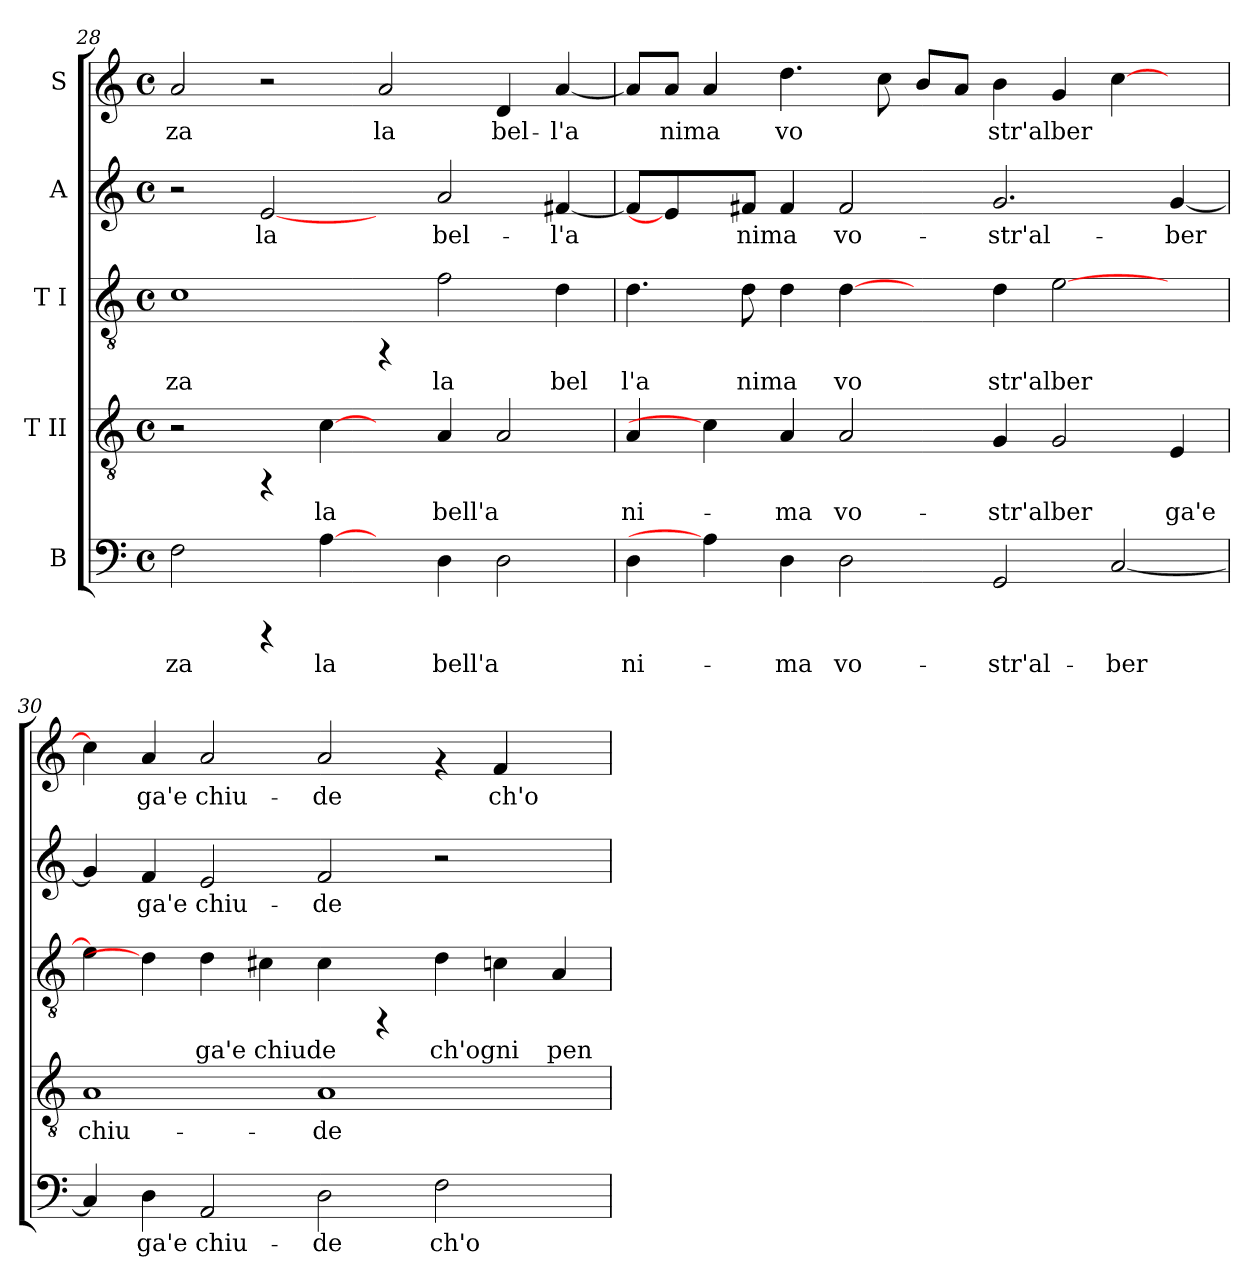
**kern	**text	**kern	**text	**kern	**text	**kern	**text	**kern	**text
*part5	*part5	*part4	*part4	*part3	*part3	*part2	*part2	*part1	*part1
*staff5	*staff5	*staff4	*staff4	*staff3	*staff3	*staff2	*staff2	*staff1	*staff1
*I"B	*	*I"T II	*	*I"T I	*	*I"A	*	*I"S	*
!!LO:LB:g=z
*clefF4	*	*clefGv2	*	*clefGv2	*	*clefG2	*	*clefG2	*
*k[]	*	*k[]	*	*k[]	*	*k[]	*	*k[]	*
*C:	*	*C:	*	*C:	*	*C:	*	*C:	*
*M4/4	*	*M4/4	*	*M4/4	*	*M4/4	*	*M4/4	*
*met(c)	*	*met(c)	*	*met(c)	*	*met(c)	*	*met(c)	*
=28	=28	=28	=28	=28	=28	=28	=28	=28	=28
!	!LO:LY:b:cj	!	!	!	!LO:LY:b:cj	!	!	!	!LO:LY:b:cj
2F\	-za	2r	.	1c	za	2r	.	2a/	za
!	!	!	!	!	!	!	!LO:LY:b:cj	!	!
4rCCC	.	4rFF	.	.	.	[2e/	la	2r	.
!	!LO:LY:b:cj	!	!LO:LY:b:cj	!	!	!	!	!	!
[4A\	la	[4c\	la	.	.	.	.	.	.
!	!	!	!	!	!	!	!	!	!LO:LY:b:cj
4ryy	.	4ryy	.	4rFF	.	4ryy	.	2a/	la
!	!LO:LY:b:cj	!	!LO:LY:b:cj	!	!LO:LY:b:cj	!	!LO:LY:b:cj	!	!
4D\	bell'a-	4A/	bell'a-	2f\	la	2a/	bel-	.	.
!	!LO:LY:b:cj	!	!LO:LY:b:cj	!	!	!	!	!	!LO:LY:b:cj
2D\	--	2A/	--	.	.	.	.	4d/	bel-
!	!	!	!	!	!LO:LY:b:cj	!	!LO:LY:b:cj	!	!LO:LY:b:cj
.	.	.	.	4d\	bel	[<4f#X/	-l'a-	[<4a/	-l'a-
=29	=29	=29	=29	=29	=29	=29	=29	=29	=29
!	!LO:LY:b:cj	!	!LO:LY:b:cj	!	!LO:LY:b:cj	!	!LO:LY:b:cj	!	!LO:LY:b:cj
4D\	-ni-	4A/	-ni-	4.d\	l'a	8f#/L]	--	8a/L]	--
!	!	!	!	!	!	!	!	!	!LO:LY:b:cj
.	.	.	.	.	.	4e/]	.	8a/J	-nima
!	!	!	!	!	!	!	!	!	!LO:LY:b:cj
4A\]	.	4c\]	.	.	.	.	.	4a/	.
!	!	!	!	!	!LO:LY:b:cj	!	!LO:LY:b:cj	!	!
.	.	.	.	8d\	nima	8f#X/J	-nima	.	.
!	!LO:LY:b:cj	!	!LO:LY:b:cj	!	!LO:LY:b:cj	!	!LO:LY:b:cj	!	!LO:LY:b:cj
4D\	-ma	4A/	-ma	4d\	.	4f#/	.	4.dd\	vo-
!	!LO:LY:b:cj	!	!LO:LY:b:cj	!	!LO:LY:b:cj	!	!LO:LY:b:cj	!	!
2D\	vo-	2A/	vo-	[4d\	vo	2f#/	vo-	.	.
!	!	!	!	!	!	!	!	!	!LO:LY:b:cj
.	.	.	.	.	.	.	.	8cc\	--
!	!	!	!	!	!	!	!	!	!LO:LY:b:cj
.	.	.	.	4ryy	.	.	.	8b/L	--
!	!	!	!	!	!	!	!	!	!LO:LY:b:cj
.	.	.	.	.	.	.	.	8a/J	--
!	!LO:LY:b:cj	!	!LO:LY:b:cj	!	!LO:LY:b:cj	!	!LO:LY:b:cj	!	!LO:LY:b:cj
2GG/	-str'al-	4G/	-str'alber-	4d\	str'alber	2.g/	-str'al-	4b\	-str'alber-
!	!	!	!LO:LY:b:cj	!	!LO:LY:b:cj	!	!	!	!LO:LY:b:cj
.	.	2G/	--	[>2e\	.	.	.	4g/	--
!	!LO:LY:b:cj	!	!	!	!	!	!	!	!LO:LY:b:cj
[<2C/	-ber-	.	.	.	.	.	.	[>4cc\	--
!	!	!	!LO:LY:b:cj	!	!	!	!LO:LY:b:cj	!	!
.	.	4E/	-ga'e	4ryy	.	[<4g/	-ber-	4ryy	.
=30	=30	=30	=30	=30	=30	=30	=30	=30	=30
!	!LO:LY:b:cj	!	!LO:LY:b:cj	!	!LO:LY:b:cj	!	!LO:LY:b:cj	!	!LO:LY:b:cj
4C/]	--	1A	chiu-	4e\]	.	4g/]	--	4cc\]	--
!	!LO:LY:b:cj	!	!	!	!	!	!LO:LY:b:cj	!	!LO:LY:b:cj
4D\	-ga'e	.	.	4d\]	.	4f/	-ga'e	4a/	-ga'e
!	!LO:LY:b:cj	!	!	!	!LO:LY:b:cj	!	!LO:LY:b:cj	!	!LO:LY:b:cj
2AA/	chiu-	.	.	4d\	ga'e	2e/	chiu-	2a/	chiu-
!	!	!	!	!	!LO:LY:b:cj	!	!	!	!
.	.	.	.	4c#X\	chiude	.	.	.	.
!	!LO:LY:b:cj	!	!LO:LY:b:cj	!	!LO:LY:b:cj	!	!LO:LY:b:cj	!	!LO:LY:b:cj
2D\	-de	1A	-de	4c#\	.	2f/	-de	2a/	-de
.	.	.	.	4rFF	.	.	.	.	.
!	!LO:LY:b:cj	!	!	!	!LO:LY:b:cj	!	!	!	!
2F\	ch'o-	.	.	4d\	ch'ogni	2r	.	4rf	.
!	!	!	!	!	!LO:LY:b:cj	!	!	!	!LO:LY:b:cj
.	.	.	.	4cn\	.	.	.	4f/	ch'o-
!	!	!	!	!	!LO:LY:b:cj	!	!	!	!
4ryy	.	4ryy	.	4A/	pen	4ryy	.	4ryy	.
=	=	=	=	=	=	=	=	=	=
*-	*-	*-	*-	*-	*-	*-	*-	*-	*-
